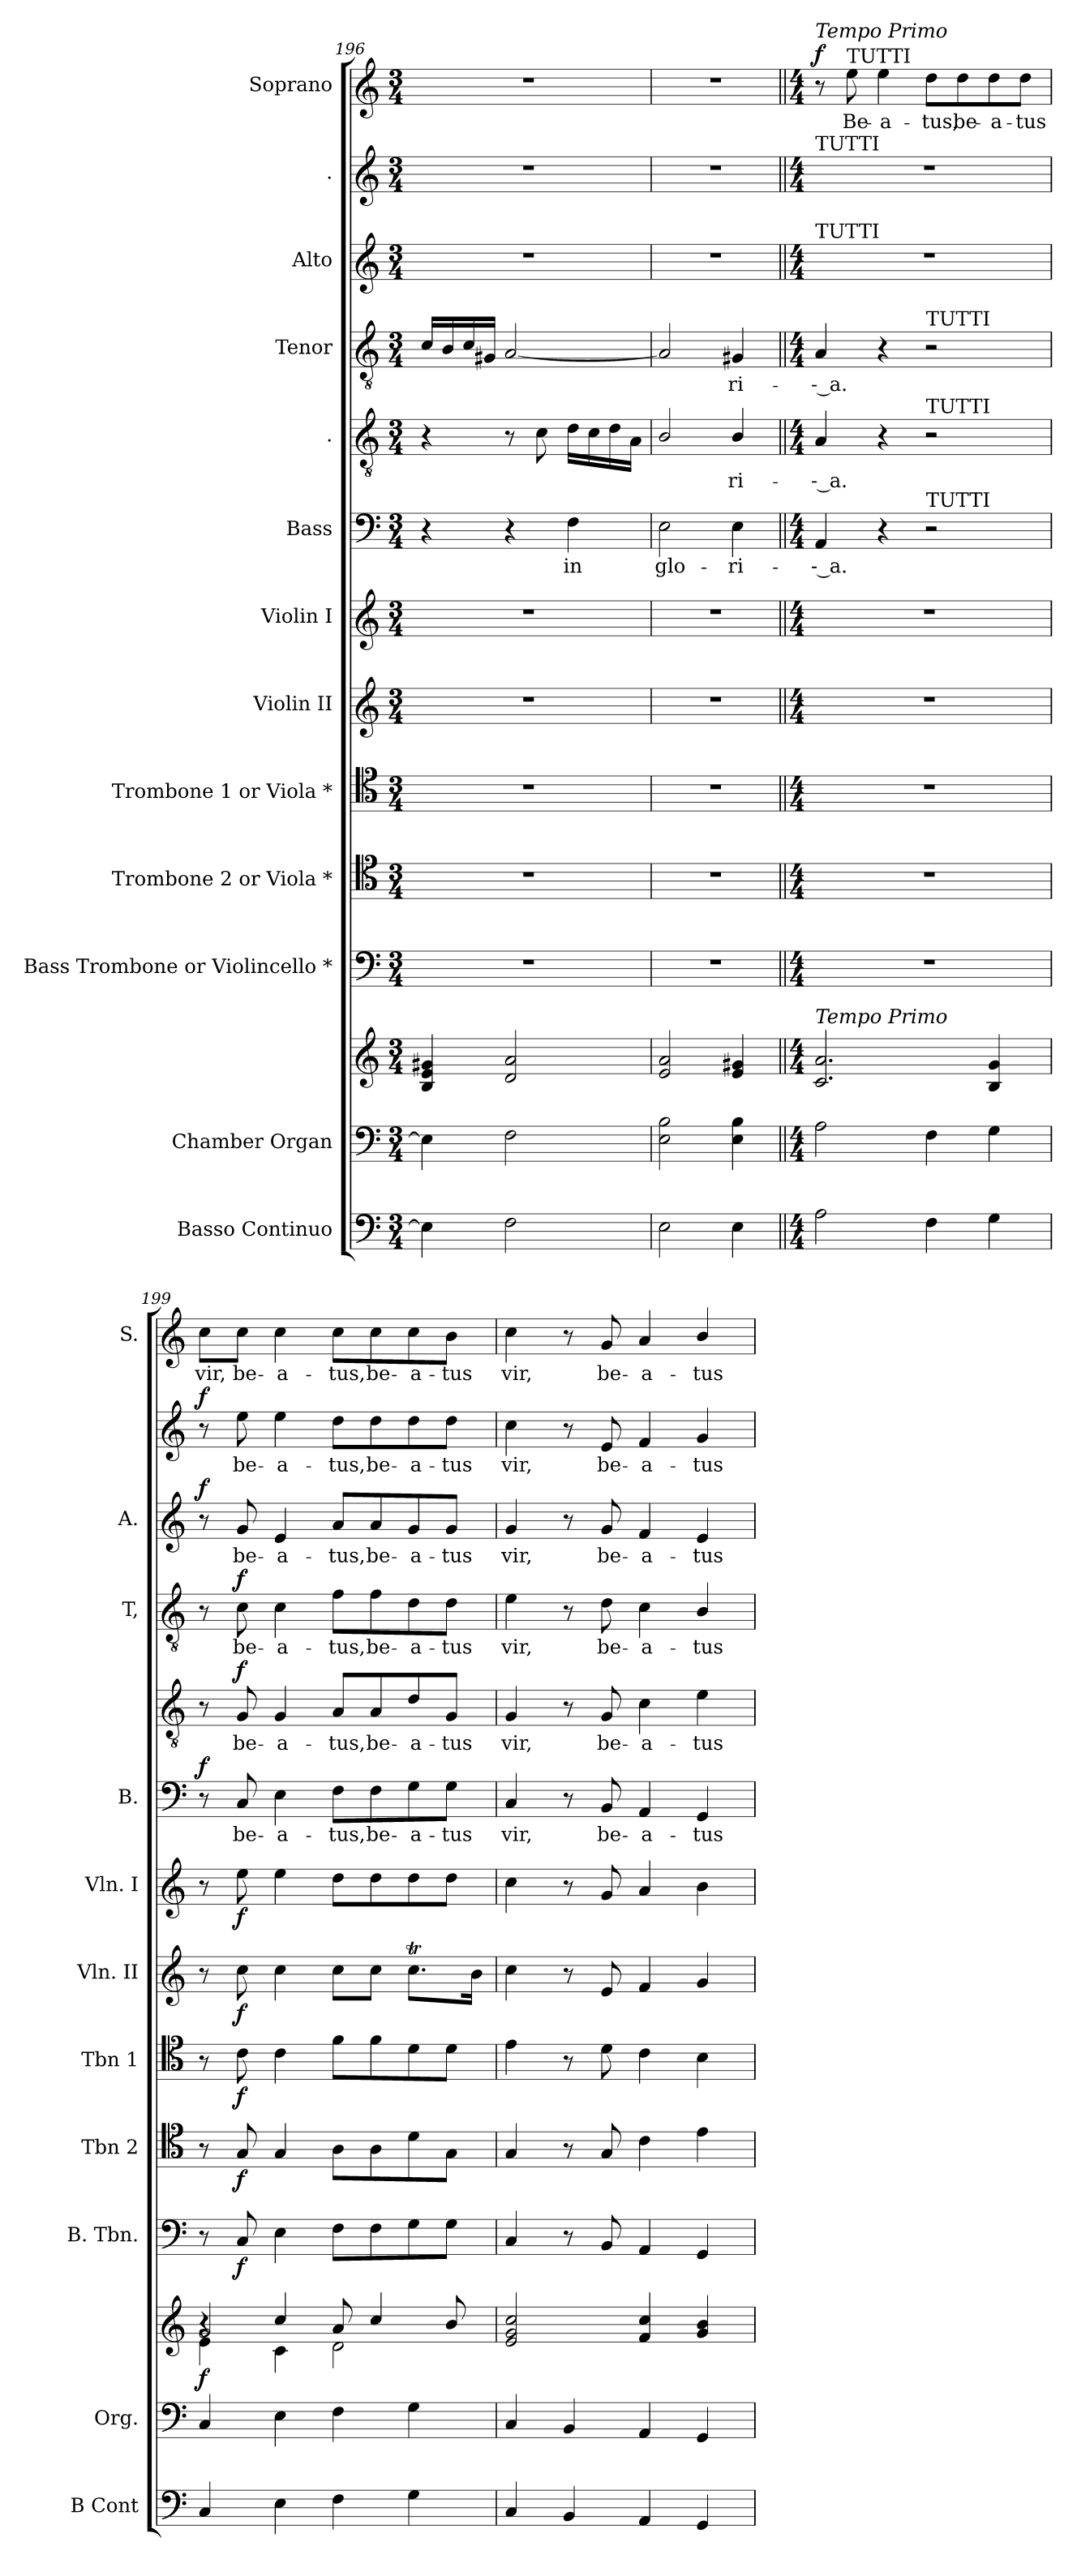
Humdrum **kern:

**kern	**kern	**kern	**dynam	**kern	**dynam	**kern	**dynam	**kern	**dynam	**kern	**dynam	**kern	**dynam	**kern	**text	**dynam	**kern	**text	**dynam	**kern	**text	**dynam	**kern	**text	**dynam	**kern	**text	**dynam	**kern	**text	**dynam
*part13	*part12	*part12	*part12	*part11	*part11	*part10	*part10	*part9	*part9	*part8	*part8	*part7	*part7	*part6	*part6	*part6	*part5	*part5	*part5	*part4	*part4	*part4	*part3	*part3	*part3	*part2	*part2	*part2	*part1	*part1	*part1
*staff14	*staff13	*staff12	*staff12/13	*staff11	*staff11	*staff10	*staff10	*staff9	*staff9	*staff8	*staff8	*staff7	*staff7	*staff6	*staff6	*staff6	*staff5	*staff5	*staff5	*staff4	*staff4	*staff4	*staff3	*staff3	*staff3	*staff2	*staff2	*staff2	*staff1	*staff1	*staff1
*I"Basso  Continuo	*I"Chamber  Organ	*	*	*I"Bass Trombone or Violincello *	*	*I"Trombone 2 or Viola *	*	*I"Trombone 1 or Viola *	*	*I"Violin II	*	*I"Violin I	*	*I"Bass	*	*	*I".	*	*	*I"Tenor	*	*	*I"Alto	*	*	*I".	*	*	*I"Soprano	*	*
*I'B Cont	*I'Org.	*	*	*I'B. Tbn.	*	*I'Tbn 2	*	*I'Tbn 1	*	*I'Vln. II	*	*I'Vln. I	*	*I'B.	*	*	*	*	*	*I'T,	*	*	*I'A.	*	*	*	*	*	*I'S.	*	*
*clefF4	*clefF4	*clefG2	*	*clefF4	*	*clefC4	*	*clefC4	*	*clefG2	*	*clefG2	*	*clefF4	*	*	*clefGv2	*	*	*clefGv2	*	*	*clefG2	*	*	*clefG2	*	*	*clefG2	*	*
*ITrd7c12	*	*	*	*	*	*	*	*	*	*	*	*	*	*	*	*	*ITrd7c12	*	*	*ITrd7c12	*	*	*	*	*	*	*	*	*	*	*
*k[]	*k[]	*k[]	*	*k[]	*	*k[]	*	*k[]	*	*k[]	*	*k[]	*	*k[]	*	*	*k[]	*	*	*k[]	*	*	*k[]	*	*	*k[]	*	*	*k[]	*	*
*M3/4	*M3/4	*M3/4	*	*M3/4	*	*M3/4	*	*M3/4	*	*M3/4	*	*M3/4	*	*M3/4	*	*	*M3/4	*	*	*M3/4	*	*	*M3/4	*	*	*M3/4	*	*	*M3/4	*	*
=196	=196	=196	=196	=196	=196	=196	=196	=196	=196	=196	=196	=196	=196	=196	=196	=196	=196	=196	=196	=196	=196	=196	=196	=196	=196	=196	=196	=196	=196	=196	=196
4EE\]	4E\]	4B/ 4e/ 4g#X/	.	2.r	.	2.r	.	2.r	.	2.r	.	2.r	.	4r	.	.	4r	.	.	16C/LL	.	.	2.r	.	.	2.r	.	.	2.r	.	.
.	.	.	.	.	.	.	.	.	.	.	.	.	.	.	.	.	.	.	.	16BB/	.	.	.	.	.	.	.	.	.	.	.
.	.	.	.	.	.	.	.	.	.	.	.	.	.	.	.	.	.	.	.	16C/	.	.	.	.	.	.	.	.	.	.	.
.	.	.	.	.	.	.	.	.	.	.	.	.	.	.	.	.	.	.	.	16GG#X/JJ	.	.	.	.	.	.	.	.	.	.	.
2FF\	2F\	2d/ 2a/	.	.	.	.	.	.	.	.	.	.	.	4r	.	.	8r	.	.	[2AA/	.	.	.	.	.	.	.	.	.	.	.
.	.	.	.	.	.	.	.	.	.	.	.	.	.	.	.	.	8C\	.	.	.	.	.	.	.	.	.	.	.	.	.	.
!	!	!	!	!	!	!	!	!	!	!	!	!	!	!	!LO:LY:b	!	!	!	!	!	!	!	!	!	!	!	!	!	!	!	!
.	.	.	.	.	.	.	.	.	.	.	.	.	.	4F\	in	.	16D\LL	.	.	.	.	.	.	.	.	.	.	.	.	.	.
.	.	.	.	.	.	.	.	.	.	.	.	.	.	.	.	.	16C\	.	.	.	.	.	.	.	.	.	.	.	.	.	.
.	.	.	.	.	.	.	.	.	.	.	.	.	.	.	.	.	16D\	.	.	.	.	.	.	.	.	.	.	.	.	.	.
.	.	.	.	.	.	.	.	.	.	.	.	.	.	.	.	.	16AA\JJ	.	.	.	.	.	.	.	.	.	.	.	.	.	.
=197	=197	=197	=197	=197	=197	=197	=197	=197	=197	=197	=197	=197	=197	=197	=197	=197	=197	=197	=197	=197	=197	=197	=197	=197	=197	=197	=197	=197	=197	=197	=197
!	!	!	!	!	!	!	!	!	!	!	!	!	!	!	!LO:LY:b	!	!	!	!	!	!	!	!	!	!	!	!	!	!	!	!
2EE\	2E\ 2B\	2e/ 2a/	.	2.r	.	2.r	.	2.r	.	2.r	.	2.r	.	2E\	glo-	.	2BB/	.	.	2AA/]	.	.	2.r	.	.	2.r	.	.	2.r	.	.
!	!	!	!	!	!	!	!	!	!	!	!	!	!	!	!LO:LY:b	!	!	!LO:LY:b	!	!	!LO:LY:b	!	!	!	!	!	!	!	!	!	!
4EE\	4E\ 4B\	4e/ 4g#X/	.	.	.	.	.	.	.	.	.	.	.	4E\	-ri-	.	4BB/	-ri-	.	4GG#X/	-ri-	.	.	.	.	.	.	.	.	.	.
!!LO:PB:g=z
=198||	=198||	=198||	=198||	=198||	=198||	=198||	=198||	=198||	=198||	=198||	=198||	=198||	=198||	=198||	=198||	=198||	=198||	=198||	=198||	=198||	=198||	=198||	=198||	=198||	=198||	=198||	=198||	=198||	=198||	=198||	=198||
*M4/4	*M4/4	*M4/4	*	*M4/4	*	*M4/4	*	*M4/4	*	*M4/4	*	*M4/4	*	*M4/4	*	*	*M4/4	*	*	*M4/4	*	*	*M4/4	*	*	*M4/4	*	*	*M4/4	*	*
!	!	!	!	!	!	!	!	!	!	!	!	!	!	!	!	!	!	!	!	!	!	!	!	!	!	!	!	!	!LO:TX:a:i:t=Tempo Primo	!	!
!	!	!	!	!	!	!	!	!	!	!	!	!	!	!	!	!	!	!	!	!	!	!	!	!	!	!LO:TX:a:t=TUTTI	!	!	!	!	!
!	!	!	!	!	!	!	!	!	!	!	!	!	!	!	!	!	!	!	!	!	!	!	!LO:TX:a:t=TUTTI	!	!	!	!	!	!	!	!
!	!	!LO:TX:a:i:t=Tempo Primo	!	!	!	!	!	!	!	!	!	!	!	!	!	!	!	!	!	!	!	!	!	!	!	!	!	!	!	!	!
!	!	!	!	!	!	!	!	!	!	!	!	!	!	!	!LO:LY:b	!	!	!LO:LY:b	!	!	!LO:LY:b	!	!	!	!	!	!	!	!	!	!LO:DY:b
2AA\	2A\	2.c/ 2.a/	.	1r	.	1r	.	1r	.	1r	.	1r	.	4AA/	-- a.	.	4AA/	-- a.	.	4AA/	-- a.	.	1r	.	.	1r	.	.	8r	.	f
!	!	!	!	!	!	!	!	!	!	!	!	!	!	!	!	!	!	!	!	!	!	!	!	!	!	!	!	!	!LO:TX:a:t=TUTTI	!	!
!	!	!	!	!	!	!	!	!	!	!	!	!	!	!	!	!	!	!	!	!	!	!	!	!	!	!	!	!	!	!LO:LY:b	!
.	.	.	.	.	.	.	.	.	.	.	.	.	.	.	.	.	.	.	.	.	.	.	.	.	.	.	.	.	8ee\	Be-	.
!	!	!	!	!	!	!	!	!	!	!	!	!	!	!	!	!	!	!	!	!	!	!	!	!	!	!	!	!	!	!LO:LY:b	!
.	.	.	.	.	.	.	.	.	.	.	.	.	.	4r	.	.	4r	.	.	4r	.	.	.	.	.	.	.	.	4ee\	-a-	.
!	!	!	!	!	!	!	!	!	!	!	!	!	!	!	!	!	!	!	!	!LO:TX:a:t=TUTTI	!	!	!	!	!	!	!	!	!	!	!
!	!	!	!	!	!	!	!	!	!	!	!	!	!	!	!	!	!LO:TX:a:t=TUTTI	!	!	!	!	!	!	!	!	!	!	!	!	!	!
!	!	!	!	!	!	!	!	!	!	!	!	!	!	!LO:TX:a:t=TUTTI	!	!	!	!	!	!	!	!	!	!	!	!	!	!	!	!	!
!	!	!	!	!	!	!	!	!	!	!	!	!	!	!	!	!	!	!	!	!	!	!	!	!	!	!	!	!	!	!LO:LY:b	!
4FF\	4F\	.	.	.	.	.	.	.	.	.	.	.	.	2r	.	.	2r	.	.	2r	.	.	.	.	.	.	.	.	8dd\L	-tus,	.
!	!	!	!	!	!	!	!	!	!	!	!	!	!	!	!	!	!	!	!	!	!	!	!	!	!	!	!	!	!	!LO:LY:b	!
.	.	.	.	.	.	.	.	.	.	.	.	.	.	.	.	.	.	.	.	.	.	.	.	.	.	.	.	.	8dd\	be-	.
!	!	!	!	!	!	!	!	!	!	!	!	!	!	!	!	!	!	!	!	!	!	!	!	!	!	!	!	!	!	!LO:LY:b	!
4GG\	4G\	4B/ 4g/	.	.	.	.	.	.	.	.	.	.	.	.	.	.	.	.	.	.	.	.	.	.	.	.	.	.	8dd\	-a-	.
!	!	!	!	!	!	!	!	!	!	!	!	!	!	!	!	!	!	!	!	!	!	!	!	!	!	!	!	!	!	!LO:LY:b	!
.	.	.	.	.	.	.	.	.	.	.	.	.	.	.	.	.	.	.	.	.	.	.	.	.	.	.	.	.	8dd\J	-tus	.
=199	=199	=199	=199	=199	=199	=199	=199	=199	=199	=199	=199	=199	=199	=199	=199	=199	=199	=199	=199	=199	=199	=199	=199	=199	=199	=199	=199	=199	=199	=199	=199
*	*	*^	*	*	*	*	*	*	*	*	*	*	*	*	*	*	*	*	*	*	*	*	*	*	*	*	*	*	*	*	*
*	*	*	*^	*	*	*	*	*	*	*	*	*	*	*	*	*	*	*	*	*	*	*	*	*	*	*	*	*	*	*	*	*
!	!	!	!	!	!LO:DY:b	!	!	!	!	!	!	!	!	!	!	!	!	!LO:DY:b	!	!	!	!	!	!	!	!	!LO:DY:b	!	!	!LO:DY:b	!	!LO:LY:b	!
4CC/	4C/	2g/	4e\	4r	f	8r	.	8r	.	8r	.	8r	.	8r	.	8r	.	f	8r	.	.	8r	.	.	8r	.	f	8r	.	f	8cc\L	vir,	.
!	!	!	!	!	!	!	!LO:DY:b	!	!LO:DY:b	!	!LO:DY:b	!	!LO:DY:b	!	!LO:DY:b	!	!LO:LY:b	!	!	!LO:LY:b	!LO:DY:b	!	!LO:LY:b	!LO:DY:b	!	!LO:LY:b	!	!	!LO:LY:b	!	!	!LO:LY:b	!
.	.	.	.	.	.	8C/	f	8G/	f	8c\	f	8cc\	f	8ee\	f	8C/	be-	.	8GG/	be-	f	8C\	be-	f	8g/	be-	.	8ee\	be-	.	8cc\J	be-	.
!	!	!	!	!	!	!	!	!	!	!	!	!	!	!	!	!	!LO:LY:b	!	!	!LO:LY:b	!	!	!LO:LY:b	!	!	!LO:LY:b	!	!	!LO:LY:b	!	!	!LO:LY:b	!
4EE\	4E\	.	4c\	4cc/	.	4E\	.	4G/	.	4c\	.	4cc\	.	4ee\	.	4E\	-a-	.	4GG/	-a-	.	4C\	-a-	.	4e/	-a-	.	4ee\	-a-	.	4cc\	-a-	.
!	!	!	!	!	!	!	!	!	!	!	!	!	!	!	!	!	!LO:LY:b	!	!	!LO:LY:b	!	!	!LO:LY:b	!	!	!LO:LY:b	!	!	!LO:LY:b	!	!	!LO:LY:b	!
4FF\	4F\	8a/	2d\	2ryy	.	8F\L	.	8A\L	.	8f\L	.	8cc\L	.	8dd\L	.	8F\L	-tus,	.	8AA/L	-tus,	.	8F\L	-tus,	.	8a/L	-tus,	.	8dd\L	-tus,	.	8cc\L	-tus,	.
!	!	!	!	!	!	!	!	!	!	!	!	!	!	!	!	!	!LO:LY:b	!	!	!LO:LY:b	!	!	!LO:LY:b	!	!	!LO:LY:b	!	!	!LO:LY:b	!	!	!LO:LY:b	!
.	.	4cc/	.	.	.	8F\	.	8A\	.	8f\	.	8cc\J	.	8dd\	.	8F\	be-	.	8AA/	be-	.	8F\	be-	.	8a/	be-	.	8dd\	be-	.	8cc\	be-	.
!	!	!	!	!	!	!	!	!	!	!	!	!	!	!	!	!	!LO:LY:b	!	!	!LO:LY:b	!	!	!LO:LY:b	!	!	!LO:LY:b	!	!	!LO:LY:b	!	!	!LO:LY:b	!
4GG\	4G\	.	.	.	.	8G\	.	8d\	.	8d\	.	8.ccT\L	.	8dd\	.	8G\	-a-	.	8D/	-a-	.	8D\	-a-	.	8g/	-a-	.	8dd\	-a-	.	8cc\	-a-	.
!	!	!	!	!	!	!	!	!	!	!	!	!	!	!	!	!	!LO:LY:b	!	!	!LO:LY:b	!	!	!LO:LY:b	!	!	!LO:LY:b	!	!	!LO:LY:b	!	!	!LO:LY:b	!
.	.	8b/	.	.	.	8G\J	.	8G\J	.	8d\J	.	.	.	8dd\J	.	8G\J	-tus	.	8GG/J	-tus	.	8D\J	-tus	.	8g/J	-tus	.	8dd\J	-tus	.	8b\J	-tus	.
.	.	.	.	.	.	.	.	.	.	.	.	16b\Jk	.	.	.	.	.	.	.	.	.	.	.	.	.	.	.	.	.	.	.	.	.
*	*	*v	*v	*v	*	*	*	*	*	*	*	*	*	*	*	*	*	*	*	*	*	*	*	*	*	*	*	*	*	*	*	*	*
=200	=200	=200	=200	=200	=200	=200	=200	=200	=200	=200	=200	=200	=200	=200	=200	=200	=200	=200	=200	=200	=200	=200	=200	=200	=200	=200	=200	=200	=200	=200	=200
!	!	!	!	!	!	!	!	!	!	!	!	!	!	!	!LO:LY:b	!	!	!LO:LY:b	!	!	!LO:LY:b	!	!	!LO:LY:b	!	!	!LO:LY:b	!	!	!LO:LY:b	!
4CC/	4C/	2e/ 2g/ 2cc/	.	4C/	.	4G/	.	4e\	.	4cc\	.	4cc\	.	4C/	vir,	.	4GG/	vir,	.	4E\	vir,	.	4g/	vir,	.	4cc\	vir,	.	4cc\	vir,	.
4BBB/	4BB/	.	.	8r	.	8r	.	8r	.	8r	.	8r	.	8r	.	.	8r	.	.	8r	.	.	8r	.	.	8r	.	.	8r	.	.
!	!	!	!	!	!	!	!	!	!	!	!	!	!	!	!LO:LY:b	!	!	!LO:LY:b	!	!	!LO:LY:b	!	!	!LO:LY:b	!	!	!LO:LY:b	!	!	!LO:LY:b	!
.	.	.	.	8BB/	.	8G/	.	8d\	.	8e/	.	8g/	.	8BB/	be-	.	8GG/	be-	.	8D\	be-	.	8g/	be-	.	8e/	be-	.	8g/	be-	.
!	!	!	!	!	!	!	!	!	!	!	!	!	!	!	!LO:LY:b	!	!	!LO:LY:b	!	!	!LO:LY:b	!	!	!LO:LY:b	!	!	!LO:LY:b	!	!	!LO:LY:b	!
4AAA/	4AA/	4f/ 4cc/	.	4AA/	.	4c\	.	4c\	.	4f/	.	4a/	.	4AA/	-a-	.	4C\	-a-	.	4C\	-a-	.	4f/	-a-	.	4f/	-a-	.	4a/	-a-	.
!	!	!	!	!	!	!	!	!	!	!	!	!	!	!	!LO:LY:b	!	!	!LO:LY:b	!	!	!LO:LY:b	!	!	!LO:LY:b	!	!	!LO:LY:b	!	!	!LO:LY:b	!
4GGG/	4GG/	4g/ 4b/	.	4GG/	.	4e\	.	4B\	.	4g/	.	4b\	.	4GG/	-tus	.	4E\	-tus	.	4BB/	-tus	.	4e/	-tus	.	4g/	-tus	.	4b/	-tus	.
=	=	=	=	=	=	=	=	=	=	=	=	=	=	=	=	=	=	=	=	=	=	=	=	=	=	=	=	=	=	=	=
*-	*-	*-	*-	*-	*-	*-	*-	*-	*-	*-	*-	*-	*-	*-	*-	*-	*-	*-	*-	*-	*-	*-	*-	*-	*-	*-	*-	*-	*-	*-	*-
